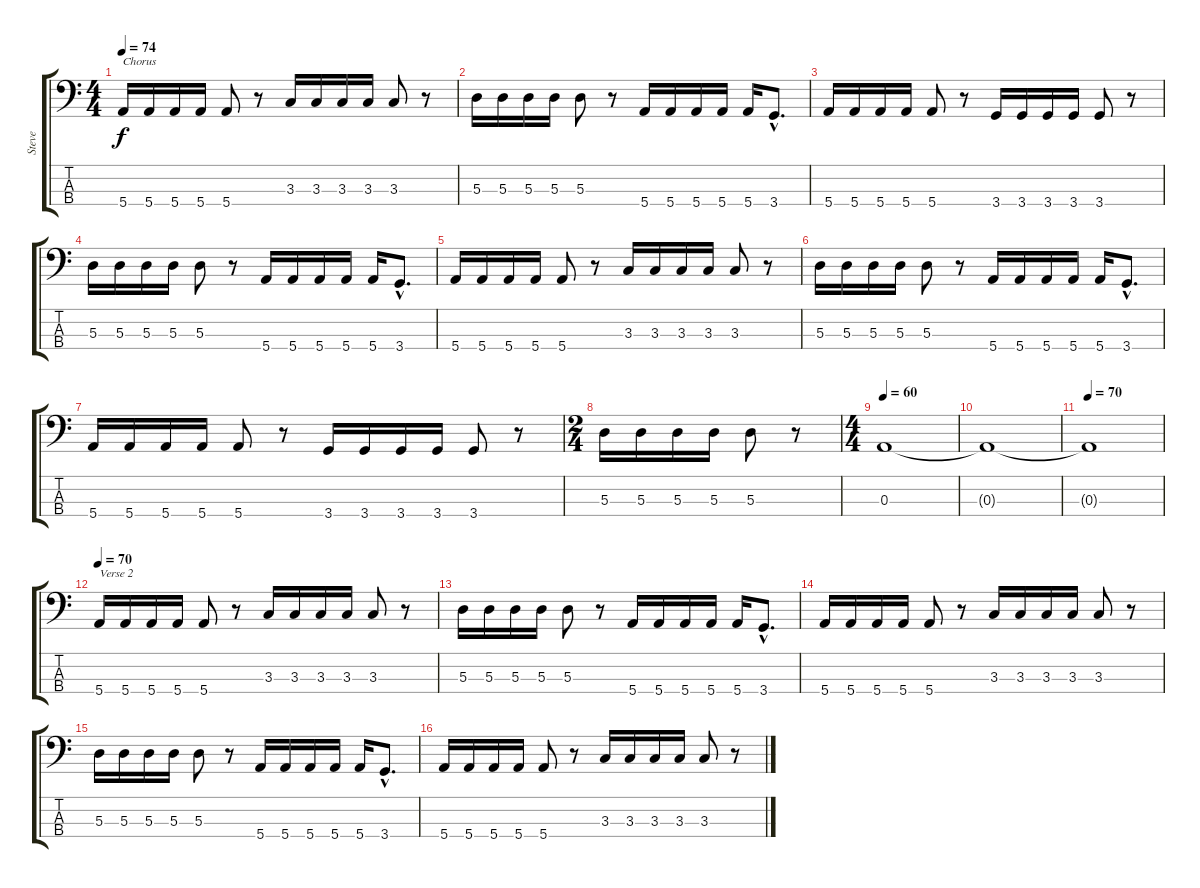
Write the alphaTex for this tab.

\track ("Steve" "Steve") {instrument electricbassfinger}
\staff {score tabs}
\tuning (G2 D2 A1 E1) {hide}
\ts (4 4)
\tempo 74
\clef f4
\ks c
5.4.16{txt "Chorus" dy f volume 12} 5.4.16 5.4.16 5.4.16 5.4.8 r.8 3.3.16 3.3.16 3.3.16 3.3.16 3.3.8 r.8 |
5.3.16 5.3.16 5.3.16 5.3.16 5.3.8 r.8 5.4.16 5.4.16 5.4.16 5.4.16 5.4.16 3.4{hac}.8{d} |
5.4.16 5.4.16 5.4.16 5.4.16 5.4.8 r.8 3.4.16 3.4.16 3.4.16 3.4.16 3.4.8 r.8 |
5.3.16 5.3.16 5.3.16 5.3.16 5.3.8 r.8 5.4.16 5.4.16 5.4.16 5.4.16 5.4.16 3.4{hac}.8{d} |
5.4.16 5.4.16 5.4.16 5.4.16 5.4.8 r.8 3.3.16 3.3.16 3.3.16 3.3.16 3.3.8 r.8 |
5.3.16 5.3.16 5.3.16 5.3.16 5.3.8 r.8 5.4.16 5.4.16 5.4.16 5.4.16 5.4.16 3.4{hac}.8{d} |
5.4.16 5.4.16 5.4.16 5.4.16 5.4.8 r.8 3.4.16 3.4.16 3.4.16 3.4.16 3.4.8 r.8 |
\ts (2 4)
5.3.16 5.3.16 5.3.16 5.3.16 5.3.8 r.8 |
\ts (4 4)
\tempo 67
\tempo 60
0.3.1{volume 9} |
0.3{t}.1 |
\tempo 70
0.3{t}.1 |
\tempo 70
5.4.16{txt "Verse 2" volume 11} 5.4.16 5.4.16 5.4.16 5.4.8 r.8 3.3.16 3.3.16 3.3.16 3.3.16 3.3.8 r.8 |
5.3.16 5.3.16 5.3.16 5.3.16 5.3.8 r.8 5.4.16 5.4.16 5.4.16 5.4.16 5.4.16 3.4{hac}.8{d} |
5.4.16 5.4.16 5.4.16 5.4.16 5.4.8 r.8 3.3.16 3.3.16 3.3.16 3.3.16 3.3.8 r.8 |
5.3.16 5.3.16 5.3.16 5.3.16 5.3.8 r.8 5.4.16 5.4.16 5.4.16 5.4.16 5.4.16 3.4{hac}.8{d} |
5.4.16 5.4.16 5.4.16 5.4.16 5.4.8 r.8 3.3.16 3.3.16 3.3.16 3.3.16 3.3.8 r.8
